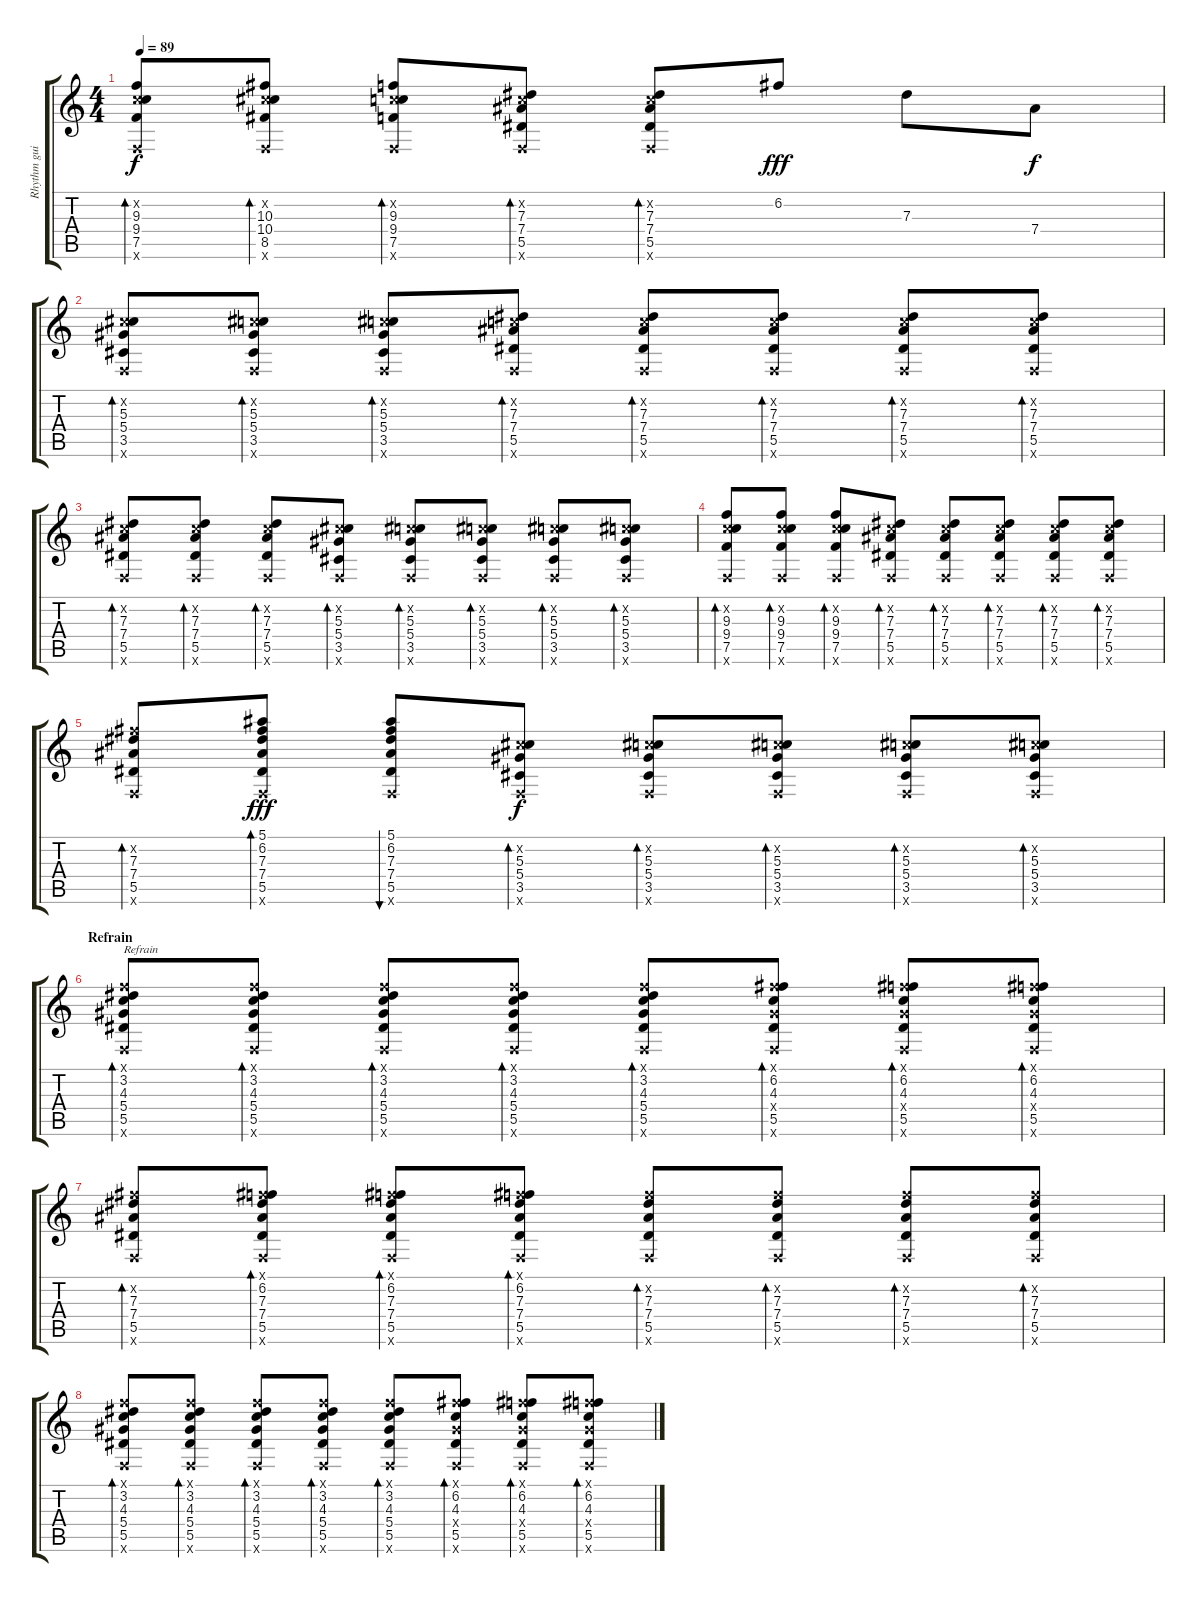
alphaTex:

\track ("Rhythm guitar" "Rhythm gui") {instrument overdrivenguitar}
\staff {score tabs}
\tuning (F4 C4 Ab3 Eb3 Bb2 F2) {hide}
\ts (4 4)
\tempo 89
\clef g2
\ks c
(0.2{x} 9.3 9.4 7.5 0.6{x}).8{bd 30 dy f} (0.2{x} 10.3 10.4 8.5 0.6{x}).8{bd 30} (0.2{x} 9.3 9.4 7.5 0.6{x}).8{bd 30} (0.2{x} 7.3 7.4 5.5 0.6{x}).8{bd 30} (0.2{x} 7.3 7.4 5.5 0.6{x}).8{bd 30} 6.2.8{dy fff} 7.3.8 7.4.8{dy f} |
(0.2{x} 5.3 5.4 3.5 0.6{x}).8{bd 30} (0.2{x} 5.3 5.4 3.5 0.6{x}).8{bd 30} (0.2{x} 5.3 5.4 3.5 0.6{x}).8{bd 30} (0.2{x} 7.3 7.4 5.5 0.6{x}).8{bd 30} (0.2{x} 7.3 7.4 5.5 0.6{x}).8{bd 30} (0.2{x} 7.3 7.4 5.5 0.6{x}).8{bd 30} (0.2{x} 7.3 7.4 5.5 0.6{x}).8{bd 30} (0.2{x} 7.3 7.4 5.5 0.6{x}).8{bd 30} |
(0.2{x} 7.3 7.4 5.5 0.6{x}).8{bd 30} (0.2{x} 7.3 7.4 5.5 0.6{x}).8{bd 30} (0.2{x} 7.3 7.4 5.5 0.6{x}).8{bd 30} (0.2{x} 5.3 5.4 3.5 0.6{x}).8{bd 30} (0.2{x} 5.3 5.4 3.5 0.6{x}).8{bd 30} (0.2{x} 5.3 5.4 3.5 0.6{x}).8{bd 30} (0.2{x} 5.3 5.4 3.5 0.6{x}).8{bd 30} (0.2{x} 5.3 5.4 3.5 0.6{x}).8{bd 30} |
(0.2{x} 9.3 9.4 7.5 0.6{x}).8{bd 30} (0.2{x} 9.3 9.4 7.5 0.6{x}).8{bd 30} (0.2{x} 9.3 9.4 7.5 0.6{x}).8{bd 30} (0.2{x} 7.3 7.4 5.5 0.6{x}).8{bd 30} (0.2{x} 7.3 7.4 5.5 0.6{x}).8{bd 30} (0.2{x} 7.3 7.4 5.5 0.6{x}).8{bd 30} (0.2{x} 7.3 7.4 5.5 0.6{x}).8{bd 30} (0.2{x} 7.3 7.4 5.5 0.6{x}).8{bd 30} |
(6.2{x} 7.3 7.4 5.5 0.6{x}).8{bd 30} (5.1 6.2 7.3 7.4 5.5 0.6{x}).8{bd 60 dy fff} (5.1 6.2 7.3 7.4 5.5 0.6{x}).8{bu 120} (0.2{x} 5.3 5.4 3.5 0.6{x}).8{bd 30 dy f} (0.2{x} 5.3 5.4 3.5 0.6{x}).8{bd 30} (0.2{x} 5.3 5.4 3.5 0.6{x}).8{bd 30} (0.2{x} 5.3 5.4 3.5 0.6{x}).8{bd 30} (0.2{x} 5.3 5.4 3.5 0.6{x}).8{bd 30} |
\section ("" "Refrain")
(0.1{x} 3.2 4.3 5.4 5.5 0.6{x}).8{bd 30 txt "Refrain"} (0.1{x} 3.2 4.3 5.4 5.5 0.6{x}).8{bd 30} (0.1{x} 3.2 4.3 5.4 5.5 0.6{x}).8{bd 30} (0.1{x} 3.2 4.3 5.4 5.5 0.6{x}).8{bd 30} (0.1{x} 3.2 4.3 5.4 5.5 0.6{x}).8{bd 30} (0.1{x} 6.2 4.3 5.4{x} 5.5 0.6{x}).8{bd 30} (0.1{x} 6.2 4.3 5.4{x} 5.5 0.6{x}).8{bd 30} (0.1{x} 6.2 4.3 5.4{x} 5.5 0.6{x}).8{bd 30} |
(6.2{x} 7.3 7.4 5.5 0.6{x}).8{bd 30} (0.1{x} 6.2 7.3 7.4 5.5 0.6{x}).8{bd 30} (0.1{x} 6.2 7.3 7.4 5.5 0.6{x}).8{bd 30} (0.1{x} 6.2 7.3 7.4 5.5 0.6{x}).8{bd 30} (6.2{x} 7.3 7.4 5.5 0.6{x}).8{bd 30} (6.2{x} 7.3 7.4 5.5 0.6{x}).8{bd 30} (6.2{x} 7.3 7.4 5.5 0.6{x}).8{bd 30} (6.2{x} 7.3 7.4 5.5 0.6{x}).8{bd 30} |
(0.1{x} 3.2 4.3 5.4 5.5 0.6{x}).8{bd 30} (0.1{x} 3.2 4.3 5.4 5.5 0.6{x}).8{bd 30} (0.1{x} 3.2 4.3 5.4 5.5 0.6{x}).8{bd 30} (0.1{x} 3.2 4.3 5.4 5.5 0.6{x}).8{bd 30} (0.1{x} 3.2 4.3 5.4 5.5 0.6{x}).8{bd 30} (0.1{x} 6.2 4.3 5.4{x} 5.5 0.6{x}).8{bd 30} (0.1{x} 6.2 4.3 5.4{x} 5.5 0.6{x}).8{bd 30} (0.1{x} 6.2 4.3 5.4{x} 5.5 0.6{x}).8{bd 30}
